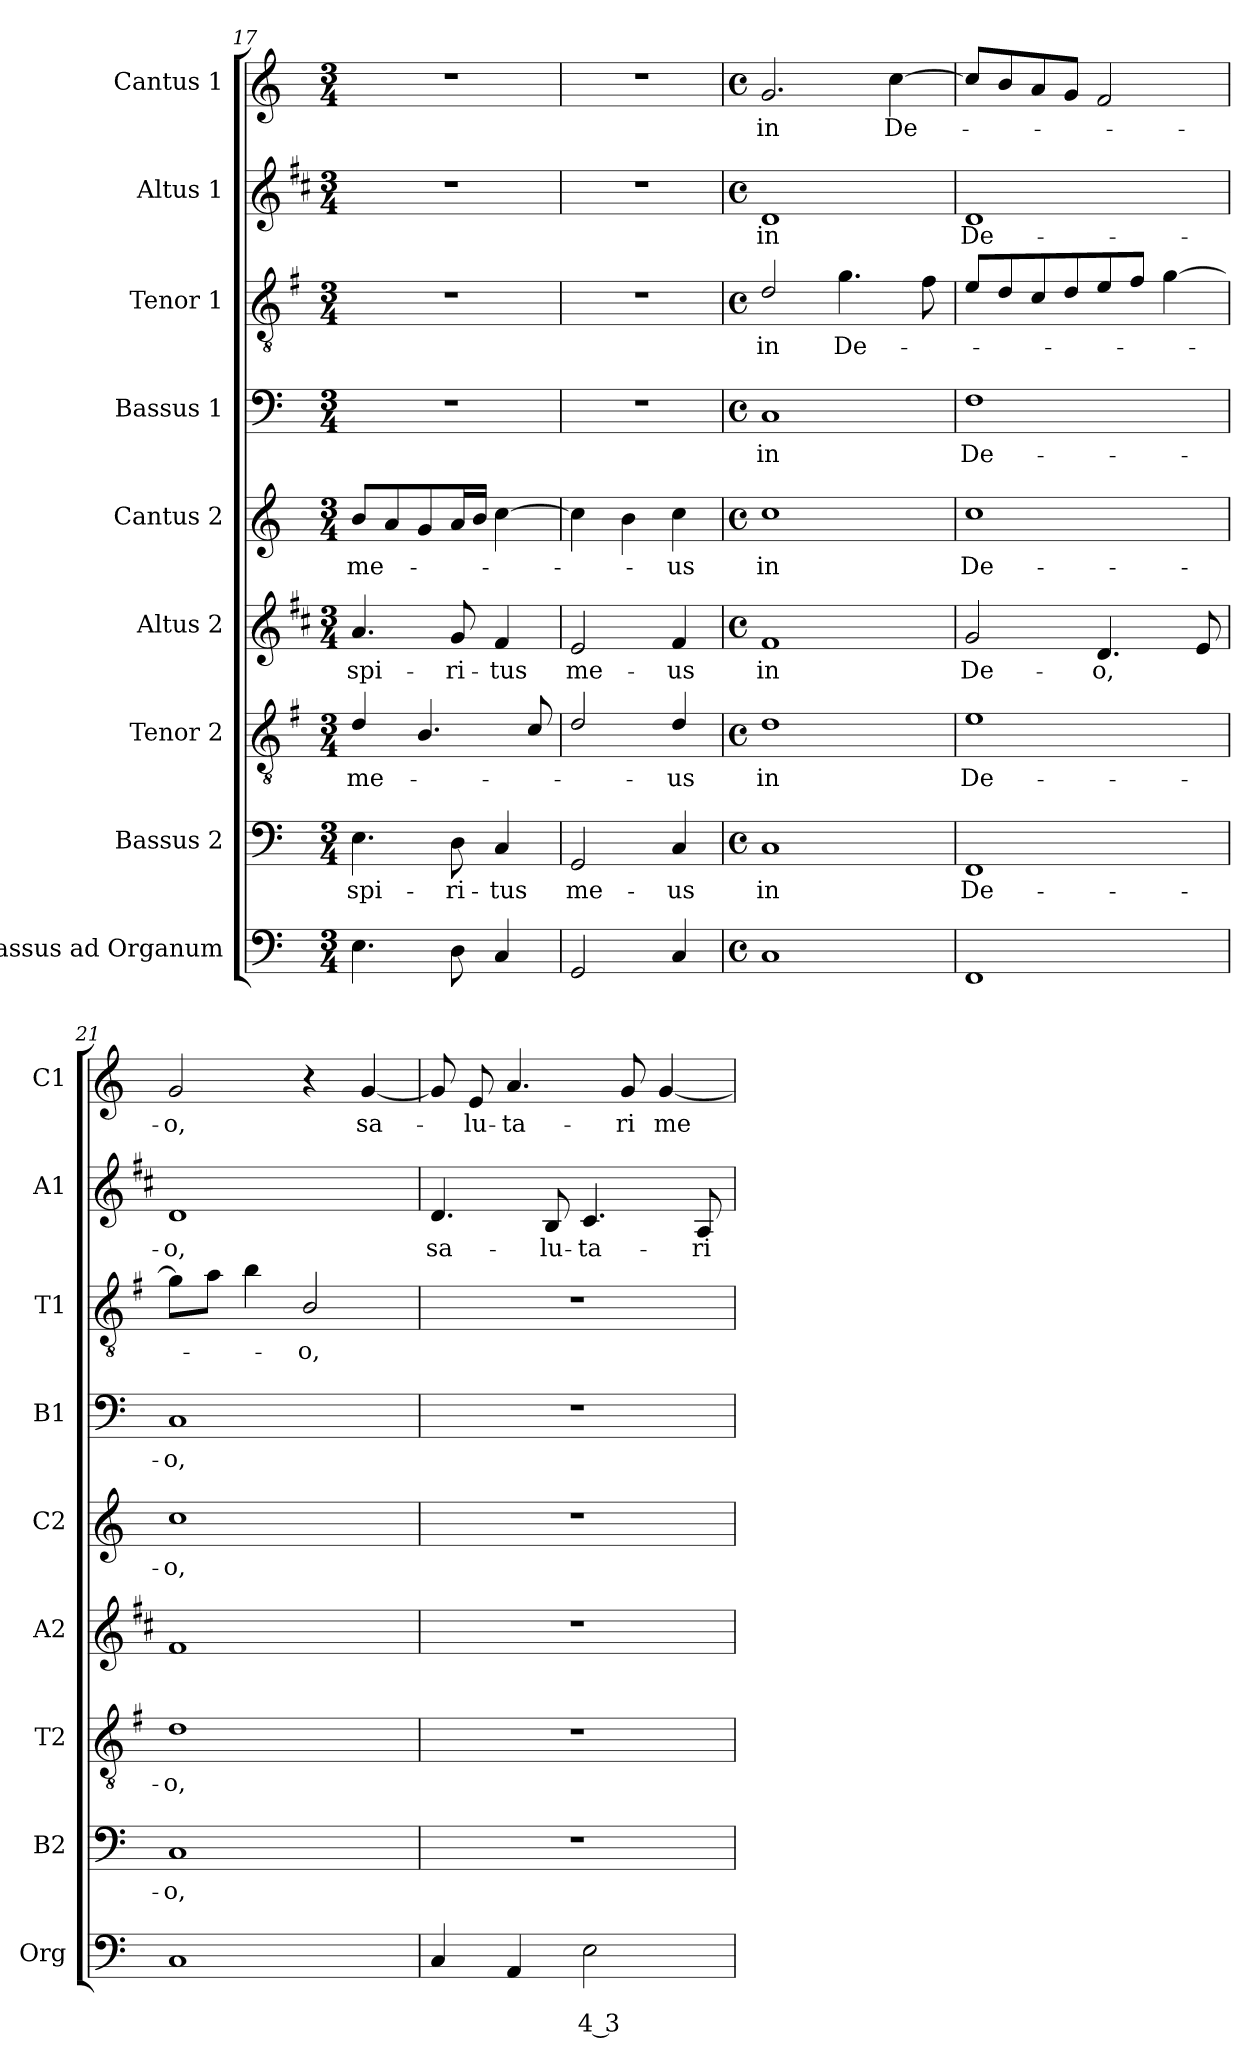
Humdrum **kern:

**kern	**text	**text	**kern	**text	**kern	**text	**kern	**text	**kern	**text	**kern	**text	**kern	**text	**kern	**text	**kern	**text
*part9	*part9	*part9	*part8	*part8	*part7	*part7	*part6	*part6	*part5	*part5	*part4	*part4	*part3	*part3	*part2	*part2	*part1	*part1
*staff9	*staff9	*staff9	*staff8	*staff8	*staff7	*staff7	*staff6	*staff6	*staff5	*staff5	*staff4	*staff4	*staff3	*staff3	*staff2	*staff2	*staff1	*staff1
*I"Bassus ad Organum	*	*	*I"Bassus 2	*	*I"Tenor 2	*	*I"Altus 2	*	*I"Cantus 2	*	*I"Bassus 1	*	*I"Tenor 1	*	*I"Altus 1	*	*I"Cantus 1	*
*I'Org	*	*	*I'B2	*	*I'T2	*	*I'A2	*	*I'C2	*	*I'B1	*	*I'T1	*	*I'A1	*	*I'C1	*
*clefF4	*	*	*clefF4	*	*clefGv2	*	*clefG2	*	*clefG2	*	*clefF4	*	*clefGv2	*	*clefG2	*	*clefG2	*
*	*	*	*	*	*ITrd4c7	*	*ITrd1c2	*	*	*	*	*	*ITrd4c7	*	*ITrd1c2	*	*	*
*k[]	*	*	*k[]	*	*k[]	*	*k[]	*	*k[]	*	*k[]	*	*k[]	*	*k[]	*	*k[]	*
*C:	*	*	*C:	*	*C:	*	*C:	*	*C:	*	*C:	*	*C:	*	*C:	*	*C:	*
*M3/4	*	*	*M3/4	*	*M3/4	*	*M3/4	*	*M3/4	*	*M3/4	*	*M3/4	*	*M3/4	*	*M3/4	*
=17	=17	=17	=17	=17	=17	=17	=17	=17	=17	=17	=17	=17	=17	=17	=17	=17	=17	=17
!	!	!	!	!LO:LY:b	!	!LO:LY:b	!	!LO:LY:b	!	!LO:LY:b	!	!	!	!	!	!	!	!
4.E\	.	.	4.E\	spi-	4G/	me-	4.g/	spi-	8b/L	me-	2.r	.	2.r	.	2.r	.	2.r	.
.	.	.	.	.	.	.	.	.	8a/	.	.	.	.	.	.	.	.	.
.	.	.	.	.	4.E/	.	.	.	8g/	.	.	.	.	.	.	.	.	.
!	!	!	!	!LO:LY:b	!	!	!	!LO:LY:b	!	!	!	!	!	!	!	!	!	!
8D\	.	.	8D\	-ri-	.	.	8f/	-ri-	16a/L	.	.	.	.	.	.	.	.	.
.	.	.	.	.	.	.	.	.	16b/JJ	.	.	.	.	.	.	.	.	.
!	!	!	!	!LO:LY:b	!	!	!	!LO:LY:b	!	!	!	!	!	!	!	!	!	!
4C/	.	.	4C/	-tus	.	.	4e/	-tus	[4cc\	.	.	.	.	.	.	.	.	.
.	.	.	.	.	8F/	.	.	.	.	.	.	.	.	.	.	.	.	.
!!LO:LB:g=z
=18	=18	=18	=18	=18	=18	=18	=18	=18	=18	=18	=18	=18	=18	=18	=18	=18	=18	=18
!	!	!	!	!LO:LY:b	!	!	!	!LO:LY:b	!	!	!	!	!	!	!	!	!	!
2GG/	.	.	2GG/	me-	2G/	.	2d/	me-	4cc\]	.	2.r	.	2.r	.	2.r	.	2.r	.
.	.	.	.	.	.	.	.	.	4b\	.	.	.	.	.	.	.	.	.
!	!	!	!	!LO:LY:b	!	!LO:LY:b	!	!LO:LY:b	!	!LO:LY:b	!	!	!	!	!	!	!	!
4C/	.	.	4C/	-us	4G/	-us	4e/	-us	4cc\	-us	.	.	.	.	.	.	.	.
=19	=19	=19	=19	=19	=19	=19	=19	=19	=19	=19	=19	=19	=19	=19	=19	=19	=19	=19
*M4/4	*	*	*M4/4	*	*M4/4	*	*M4/4	*	*M4/4	*	*M4/4	*	*M4/4	*	*M4/4	*	*M4/4	*
*met(c)	*	*	*met(c)	*	*met(c)	*	*met(c)	*	*met(c)	*	*met(c)	*	*met(c)	*	*met(c)	*	*met(c)	*
!	!	!	!	!LO:LY:b	!	!LO:LY:b	!	!LO:LY:b	!	!LO:LY:b	!	!LO:LY:b	!	!LO:LY:b	!	!LO:LY:b	!	!LO:LY:b
1C	.	.	1C	in	1G	in	1e	in	1cc	in	1C	in	2G/	in	1c	in	2.g/	in
!	!	!	!	!	!	!	!	!	!	!	!	!	!	!LO:LY:b	!	!	!	!
.	.	.	.	.	.	.	.	.	.	.	.	.	4.c\	De-	.	.	.	.
!	!	!	!	!	!	!	!	!	!	!	!	!	!	!	!	!	!	!LO:LY:b
.	.	.	.	.	.	.	.	.	.	.	.	.	.	.	.	.	[4cc\	De-
.	.	.	.	.	.	.	.	.	.	.	.	.	8B\	.	.	.	.	.
=20	=20	=20	=20	=20	=20	=20	=20	=20	=20	=20	=20	=20	=20	=20	=20	=20	=20	=20
!	!	!	!	!LO:LY:b	!	!LO:LY:b	!	!LO:LY:b	!	!LO:LY:b	!	!LO:LY:b	!	!	!	!LO:LY:b	!	!
1FF	.	.	1FF	De-	1A	De-	2f/	De-	1cc	De-	1F	De-	8A/L	.	1c	De-	8cc/L]	.
.	.	.	.	.	.	.	.	.	.	.	.	.	8G/	.	.	.	8b/	.
.	.	.	.	.	.	.	.	.	.	.	.	.	8F/	.	.	.	8a/	.
.	.	.	.	.	.	.	.	.	.	.	.	.	8G/	.	.	.	8g/J	.
!	!	!	!	!	!	!	!	!LO:LY:b	!	!	!	!	!	!	!	!	!	!
.	.	.	.	.	.	.	4.c/	-o,	.	.	.	.	8A/	.	.	.	2f/	.
.	.	.	.	.	.	.	.	.	.	.	.	.	8B/J	.	.	.	.	.
.	.	.	.	.	.	.	.	.	.	.	.	.	[4c\	.	.	.	.	.
.	.	.	.	.	.	.	8d/	.	.	.	.	.	.	.	.	.	.	.
=21	=21	=21	=21	=21	=21	=21	=21	=21	=21	=21	=21	=21	=21	=21	=21	=21	=21	=21
!	!	!	!	!LO:LY:b	!	!LO:LY:b	!	!	!	!LO:LY:b	!	!LO:LY:b	!	!	!	!LO:LY:b	!	!LO:LY:b
1C	.	.	1C	-o,	1G	-o,	1e	.	1cc	-o,	1C	-o,	8c\L]	.	1c	-o,	2g/	-o,
.	.	.	.	.	.	.	.	.	.	.	.	.	8d\J	.	.	.	.	.
.	.	.	.	.	.	.	.	.	.	.	.	.	4e\	.	.	.	.	.
!	!	!	!	!	!	!	!	!	!	!	!	!	!	!LO:LY:b	!	!	!	!
.	.	.	.	.	.	.	.	.	.	.	.	.	2E/	-o,	.	.	4r	.
!	!	!	!	!	!	!	!	!	!	!	!	!	!	!	!	!	!	!LO:LY:b
.	.	.	.	.	.	.	.	.	.	.	.	.	.	.	.	.	[4g/	sa-
=22	=22	=22	=22	=22	=22	=22	=22	=22	=22	=22	=22	=22	=22	=22	=22	=22	=22	=22
!	!	!	!	!	!	!	!	!	!	!	!	!	!	!	!	!LO:LY:b	!	!
4C/	.	.	1r	.	1r	.	1r	.	1r	.	1r	.	1r	.	4.c/	sa-	8g/]	.
!	!	!	!	!	!	!	!	!	!	!	!	!	!	!	!	!	!	!LO:LY:b
.	.	.	.	.	.	.	.	.	.	.	.	.	.	.	.	.	8e/	-lu-
!	!	!	!	!	!	!	!	!	!	!	!	!	!	!	!	!	!	!LO:LY:b
4AA/	.	.	.	.	.	.	.	.	.	.	.	.	.	.	.	.	4.a/	-ta-
!	!	!	!	!	!	!	!	!	!	!	!	!	!	!	!	!LO:LY:b	!	!
.	.	.	.	.	.	.	.	.	.	.	.	.	.	.	8A/	-lu-	.	.
!	!	!LO:LY:b	!	!	!	!	!	!	!	!	!	!	!	!	!	!LO:LY:b	!	!
2E\	.	4 3	.	.	.	.	.	.	.	.	.	.	.	.	4.B/	-ta-	.	.
!	!	!	!	!	!	!	!	!	!	!	!	!	!	!	!	!	!	!LO:LY:b
.	.	.	.	.	.	.	.	.	.	.	.	.	.	.	.	.	8g/	-ri
!	!	!	!	!	!	!	!	!	!	!	!	!	!	!	!	!	!	!LO:LY:b
.	.	.	.	.	.	.	.	.	.	.	.	.	.	.	.	.	[4g/	me-
!	!	!	!	!	!	!	!	!	!	!	!	!	!	!	!	!LO:LY:b	!	!
.	.	.	.	.	.	.	.	.	.	.	.	.	.	.	8G/	-ri	.	.
=	=	=	=	=	=	=	=	=	=	=	=	=	=	=	=	=	=	=
*-	*-	*-	*-	*-	*-	*-	*-	*-	*-	*-	*-	*-	*-	*-	*-	*-	*-	*-
